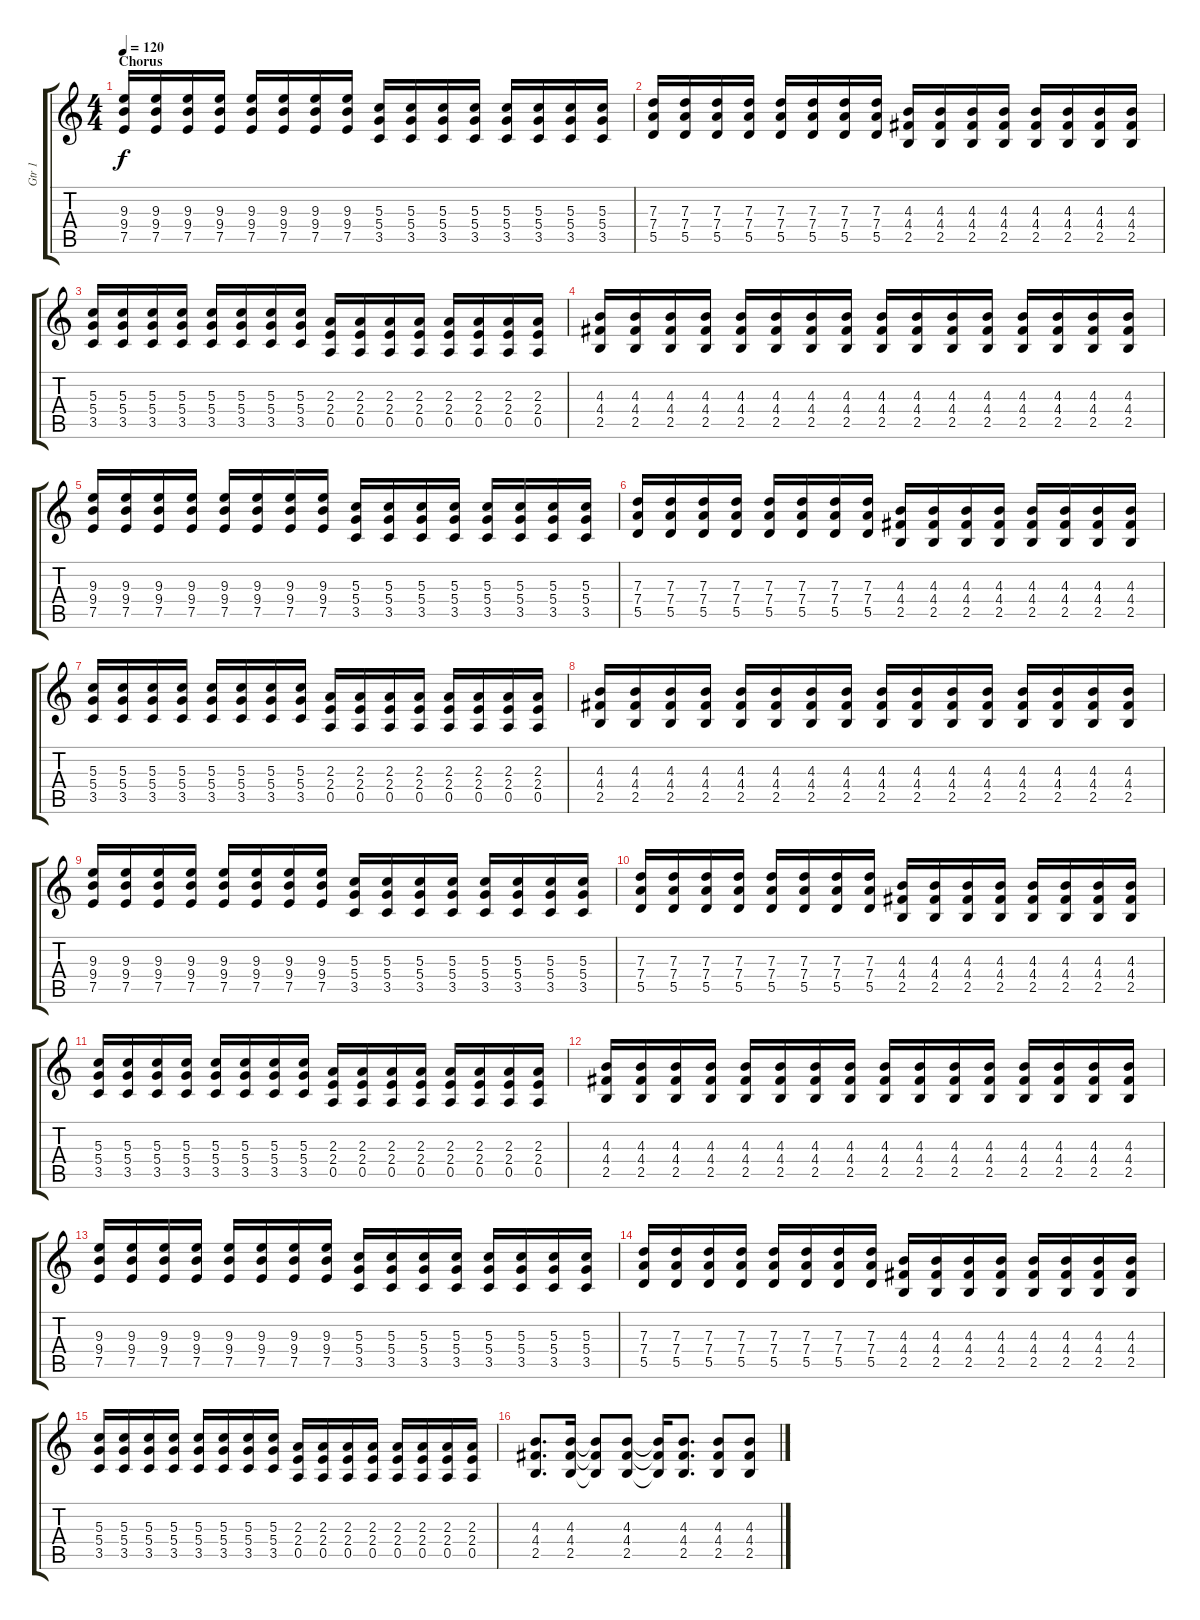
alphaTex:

\track ("Gtr 1" "Gtr 1") {instrument distortionguitar}
\staff {score tabs}
\tuning (E4 B3 G3 D3 A2 E2) {hide}
\ts (4 4)
\section ("" "Chorus")
\tempo 120
\clef g2
\ks aminor
(9.3 9.4 7.5).16{dy f} (9.3 9.4 7.5).16 (9.3 9.4 7.5).16 (9.3 9.4 7.5).16 (9.3 9.4 7.5).16 (9.3 9.4 7.5).16 (9.3 9.4 7.5).16 (9.3 9.4 7.5).16 (5.3 5.4 3.5).16 (5.3 5.4 3.5).16 (5.3 5.4 3.5).16 (5.3 5.4 3.5).16 (5.3 5.4 3.5).16 (5.3 5.4 3.5).16 (5.3 5.4 3.5).16 (5.3 5.4 3.5).16 |
(7.3 7.4 5.5).16 (7.3 7.4 5.5).16 (7.3 7.4 5.5).16 (7.3 7.4 5.5).16 (7.3 7.4 5.5).16 (7.3 7.4 5.5).16 (7.3 7.4 5.5).16 (7.3 7.4 5.5).16 (4.3 4.4 2.5).16 (4.3 4.4 2.5).16 (4.3 4.4 2.5).16 (4.3 4.4 2.5).16 (4.3 4.4 2.5).16 (4.3 4.4 2.5).16 (4.3 4.4 2.5).16 (4.3 4.4 2.5).16 |
(5.3 5.4 3.5).16 (5.3 5.4 3.5).16 (5.3 5.4 3.5).16 (5.3 5.4 3.5).16 (5.3 5.4 3.5).16 (5.3 5.4 3.5).16 (5.3 5.4 3.5).16 (5.3 5.4 3.5).16 (2.3 2.4 0.5).16 (2.3 2.4 0.5).16 (2.3 2.4 0.5).16 (2.3 2.4 0.5).16 (2.3 2.4 0.5).16 (2.3 2.4 0.5).16 (2.3 2.4 0.5).16 (2.3 2.4 0.5).16 |
(4.3 4.4 2.5).16 (4.3 4.4 2.5).16 (4.3 4.4 2.5).16 (4.3 4.4 2.5).16 (4.3 4.4 2.5).16 (4.3 4.4 2.5).16 (4.3 4.4 2.5).16 (4.3 4.4 2.5).16 (4.3 4.4 2.5).16 (4.3 4.4 2.5).16 (4.3 4.4 2.5).16 (4.3 4.4 2.5).16 (4.3 4.4 2.5).16 (4.3 4.4 2.5).16 (4.3 4.4 2.5).16 (4.3 4.4 2.5).16 |
(9.3 9.4 7.5).16 (9.3 9.4 7.5).16 (9.3 9.4 7.5).16 (9.3 9.4 7.5).16 (9.3 9.4 7.5).16 (9.3 9.4 7.5).16 (9.3 9.4 7.5).16 (9.3 9.4 7.5).16 (5.3 5.4 3.5).16 (5.3 5.4 3.5).16 (5.3 5.4 3.5).16 (5.3 5.4 3.5).16 (5.3 5.4 3.5).16 (5.3 5.4 3.5).16 (5.3 5.4 3.5).16 (5.3 5.4 3.5).16 |
(7.3 7.4 5.5).16 (7.3 7.4 5.5).16 (7.3 7.4 5.5).16 (7.3 7.4 5.5).16 (7.3 7.4 5.5).16 (7.3 7.4 5.5).16 (7.3 7.4 5.5).16 (7.3 7.4 5.5).16 (4.3 4.4 2.5).16 (4.3 4.4 2.5).16 (4.3 4.4 2.5).16 (4.3 4.4 2.5).16 (4.3 4.4 2.5).16 (4.3 4.4 2.5).16 (4.3 4.4 2.5).16 (4.3 4.4 2.5).16 |
(5.3 5.4 3.5).16 (5.3 5.4 3.5).16 (5.3 5.4 3.5).16 (5.3 5.4 3.5).16 (5.3 5.4 3.5).16 (5.3 5.4 3.5).16 (5.3 5.4 3.5).16 (5.3 5.4 3.5).16 (2.3 2.4 0.5).16 (2.3 2.4 0.5).16 (2.3 2.4 0.5).16 (2.3 2.4 0.5).16 (2.3 2.4 0.5).16 (2.3 2.4 0.5).16 (2.3 2.4 0.5).16 (2.3 2.4 0.5).16 |
(4.3 4.4 2.5).16 (4.3 4.4 2.5).16 (4.3 4.4 2.5).16 (4.3 4.4 2.5).16 (4.3 4.4 2.5).16 (4.3 4.4 2.5).16 (4.3 4.4 2.5).16 (4.3 4.4 2.5).16 (4.3 4.4 2.5).16 (4.3 4.4 2.5).16 (4.3 4.4 2.5).16 (4.3 4.4 2.5).16 (4.3 4.4 2.5).16 (4.3 4.4 2.5).16 (4.3 4.4 2.5).16 (4.3 4.4 2.5).16 |
(9.3 9.4 7.5).16 (9.3 9.4 7.5).16 (9.3 9.4 7.5).16 (9.3 9.4 7.5).16 (9.3 9.4 7.5).16 (9.3 9.4 7.5).16 (9.3 9.4 7.5).16 (9.3 9.4 7.5).16 (5.3 5.4 3.5).16 (5.3 5.4 3.5).16 (5.3 5.4 3.5).16 (5.3 5.4 3.5).16 (5.3 5.4 3.5).16 (5.3 5.4 3.5).16 (5.3 5.4 3.5).16 (5.3 5.4 3.5).16 |
(7.3 7.4 5.5).16 (7.3 7.4 5.5).16 (7.3 7.4 5.5).16 (7.3 7.4 5.5).16 (7.3 7.4 5.5).16 (7.3 7.4 5.5).16 (7.3 7.4 5.5).16 (7.3 7.4 5.5).16 (4.3 4.4 2.5).16 (4.3 4.4 2.5).16 (4.3 4.4 2.5).16 (4.3 4.4 2.5).16 (4.3 4.4 2.5).16 (4.3 4.4 2.5).16 (4.3 4.4 2.5).16 (4.3 4.4 2.5).16 |
(5.3 5.4 3.5).16 (5.3 5.4 3.5).16 (5.3 5.4 3.5).16 (5.3 5.4 3.5).16 (5.3 5.4 3.5).16 (5.3 5.4 3.5).16 (5.3 5.4 3.5).16 (5.3 5.4 3.5).16 (2.3 2.4 0.5).16 (2.3 2.4 0.5).16 (2.3 2.4 0.5).16 (2.3 2.4 0.5).16 (2.3 2.4 0.5).16 (2.3 2.4 0.5).16 (2.3 2.4 0.5).16 (2.3 2.4 0.5).16 |
(4.3 4.4 2.5).16 (4.3 4.4 2.5).16 (4.3 4.4 2.5).16 (4.3 4.4 2.5).16 (4.3 4.4 2.5).16 (4.3 4.4 2.5).16 (4.3 4.4 2.5).16 (4.3 4.4 2.5).16 (4.3 4.4 2.5).16 (4.3 4.4 2.5).16 (4.3 4.4 2.5).16 (4.3 4.4 2.5).16 (4.3 4.4 2.5).16 (4.3 4.4 2.5).16 (4.3 4.4 2.5).16 (4.3 4.4 2.5).16 |
(9.3 9.4 7.5).16 (9.3 9.4 7.5).16 (9.3 9.4 7.5).16 (9.3 9.4 7.5).16 (9.3 9.4 7.5).16 (9.3 9.4 7.5).16 (9.3 9.4 7.5).16 (9.3 9.4 7.5).16 (5.3 5.4 3.5).16 (5.3 5.4 3.5).16 (5.3 5.4 3.5).16 (5.3 5.4 3.5).16 (5.3 5.4 3.5).16 (5.3 5.4 3.5).16 (5.3 5.4 3.5).16 (5.3 5.4 3.5).16 |
(7.3 7.4 5.5).16 (7.3 7.4 5.5).16 (7.3 7.4 5.5).16 (7.3 7.4 5.5).16 (7.3 7.4 5.5).16 (7.3 7.4 5.5).16 (7.3 7.4 5.5).16 (7.3 7.4 5.5).16 (4.3 4.4 2.5).16 (4.3 4.4 2.5).16 (4.3 4.4 2.5).16 (4.3 4.4 2.5).16 (4.3 4.4 2.5).16 (4.3 4.4 2.5).16 (4.3 4.4 2.5).16 (4.3 4.4 2.5).16 |
(5.3 5.4 3.5).16 (5.3 5.4 3.5).16 (5.3 5.4 3.5).16 (5.3 5.4 3.5).16 (5.3 5.4 3.5).16 (5.3 5.4 3.5).16 (5.3 5.4 3.5).16 (5.3 5.4 3.5).16 (2.3 2.4 0.5).16 (2.3 2.4 0.5).16 (2.3 2.4 0.5).16 (2.3 2.4 0.5).16 (2.3 2.4 0.5).16 (2.3 2.4 0.5).16 (2.3 2.4 0.5).16 (2.3 2.4 0.5).16 |
(4.3 4.4 2.5).8{d} (4.3 4.4 2.5).16 (4.3{t} 4.4{t} 2.5{t}).8 (4.3 4.4 2.5).8 (4.3{t} 4.4{t} 2.5{t}).16 (4.3 4.4 2.5).8{d} (4.3 4.4 2.5).8 (4.3 4.4 2.5).8
